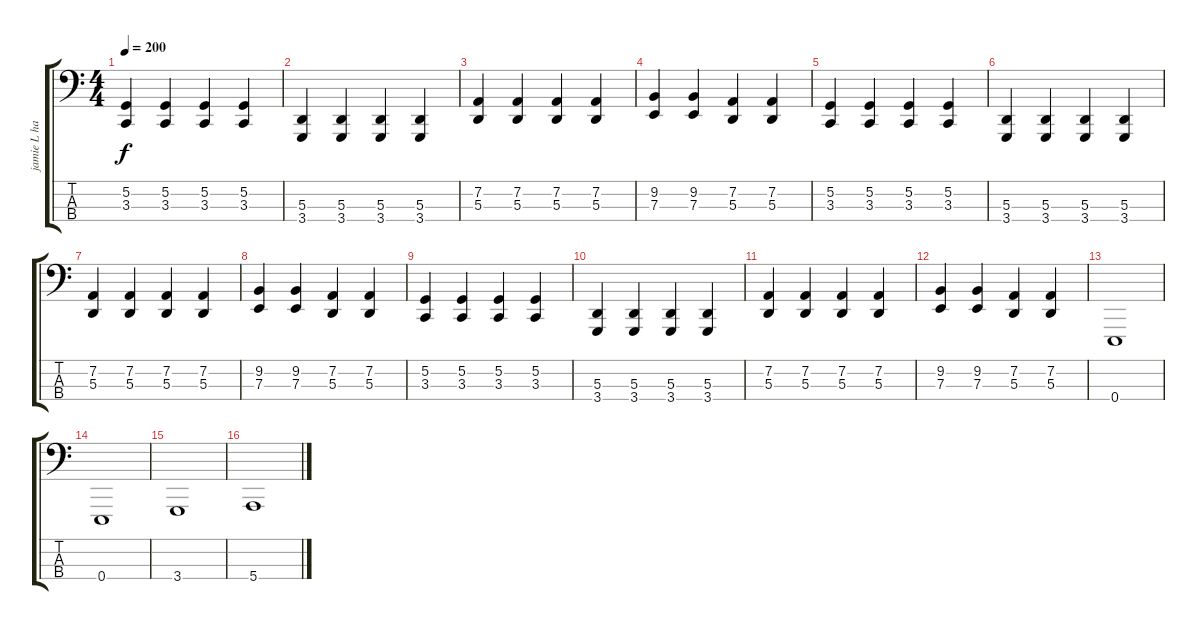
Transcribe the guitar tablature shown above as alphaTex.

\track ("jamie L hand" "jamie L ha") {instrument acousticgrandpiano}
\staff {score tabs}
\tuning (G2 D2 A1 E1) {hide}
\ts (4 4)
\tempo 200
\clef f4
\ks c
(5.2 3.3).4{dy f} (5.2 3.3).4 (5.2 3.3).4 (5.2 3.3).4 |
(5.3 3.4).4 (5.3 3.4).4 (5.3 3.4).4 (5.3 3.4).4 |
(7.2 5.3).4 (7.2 5.3).4 (7.2 5.3).4 (7.2 5.3).4 |
(9.2 7.3).4 (9.2 7.3).4 (7.2 5.3).4 (7.2 5.3).4 |
(5.2 3.3).4 (5.2 3.3).4 (5.2 3.3).4 (5.2 3.3).4 |
(5.3 3.4).4 (5.3 3.4).4 (5.3 3.4).4 (5.3 3.4).4 |
(7.2 5.3).4 (7.2 5.3).4 (7.2 5.3).4 (7.2 5.3).4 |
(9.2 7.3).4 (9.2 7.3).4 (7.2 5.3).4 (7.2 5.3).4 |
(5.2 3.3).4 (5.2 3.3).4 (5.2 3.3).4 (5.2 3.3).4 |
(5.3 3.4).4 (5.3 3.4).4 (5.3 3.4).4 (5.3 3.4).4 |
(7.2 5.3).4 (7.2 5.3).4 (7.2 5.3).4 (7.2 5.3).4 |
(9.2 7.3).4 (9.2 7.3).4 (7.2 5.3).4 (7.2 5.3).4 |
0.4.1 |
0.4.1 |
3.4.1 |
5.4.1
